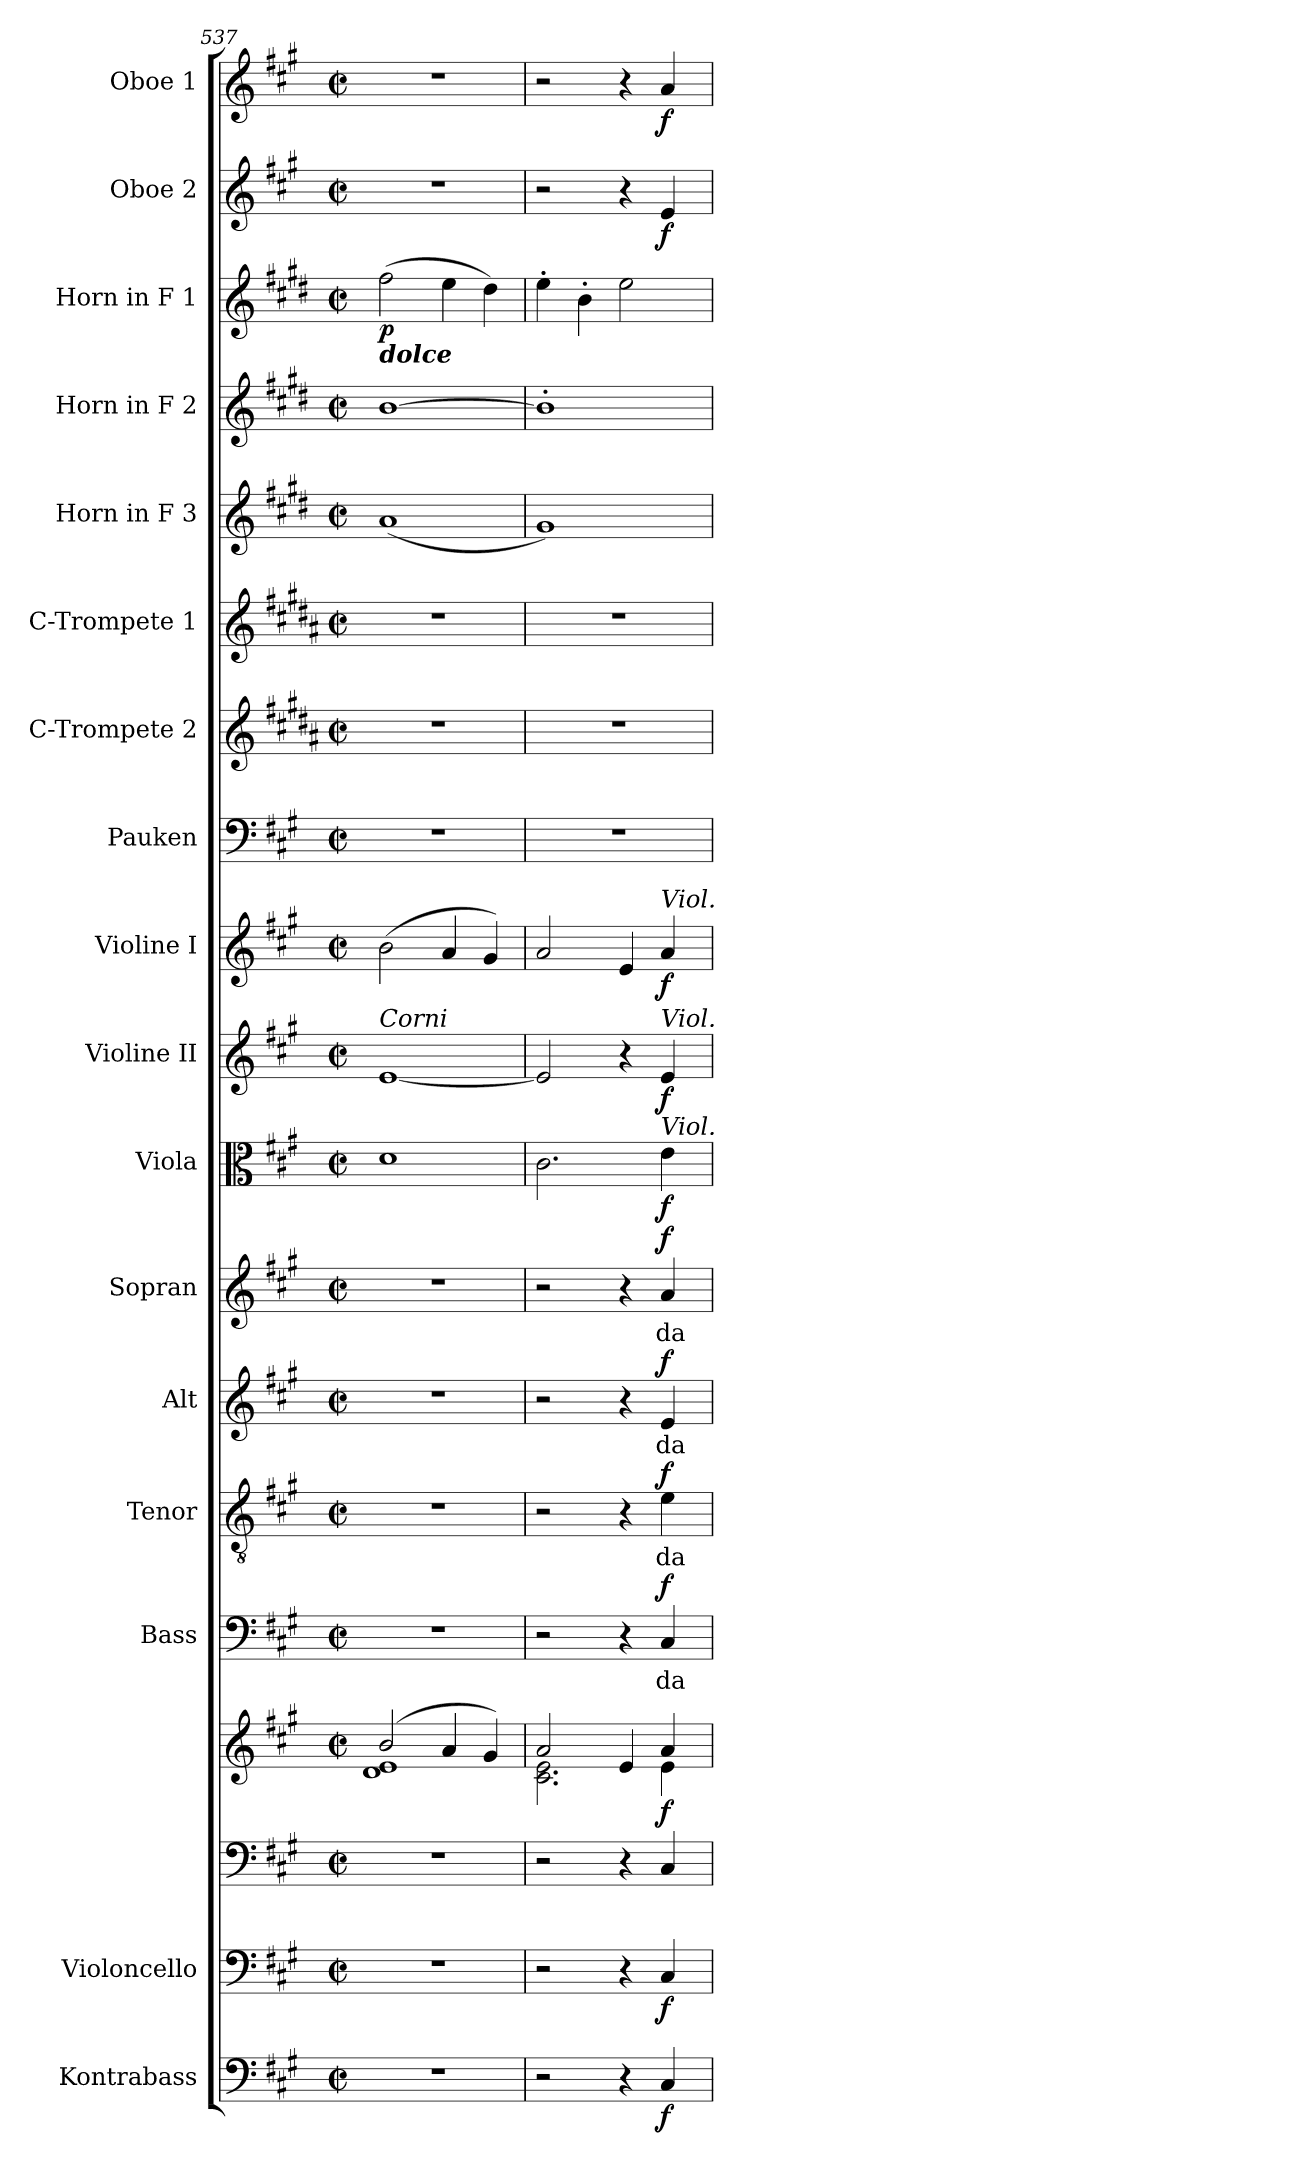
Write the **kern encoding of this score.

**kern	**dynam	**kern	**dynam	**kern	**kern	**dynam	**kern	**text	**dynam	**kern	**text	**dynam	**kern	**text	**dynam	**kern	**text	**dynam	**kern	**dynam	**kern	**dynam	**kern	**dynam	**kern	**kern	**kern	**kern	**kern	**kern	**dynam	**kern	**dynam	**kern	**dynam
*part18	*part18	*part17	*part17	*part16	*part16	*part16	*part15	*part15	*part15	*part14	*part14	*part14	*part13	*part13	*part13	*part12	*part12	*part12	*part11	*part11	*part10	*part10	*part9	*part9	*part8	*part7	*part6	*part5	*part4	*part3	*part3	*part2	*part2	*part1	*part1
*staff19	*staff19	*staff18	*staff18	*staff17	*staff16	*staff16/17	*staff15	*staff15	*staff15	*staff14	*staff14	*staff14	*staff13	*staff13	*staff13	*staff12	*staff12	*staff12	*staff11	*staff11	*staff10	*staff10	*staff9	*staff9	*staff8	*staff7	*staff6	*staff5	*staff4	*staff3	*staff3	*staff2	*staff2	*staff1	*staff1
*I"Kontrabass	*	*I"Violoncello	*	*	*	*	*I"Bass	*	*	*I"Tenor	*	*	*I"Alt	*	*	*I"Sopran	*	*	*I"Viola	*	*I"Violine II	*	*I"Violine I	*	*I"Pauken	*I"C-Trompete 2	*I"C-Trompete 1	*I"Horn in F 3	*I"Horn in F 2	*I"Horn in F 1	*	*I"Oboe 2	*	*I"Oboe 1	*
*I'Kb.	*	*I'Vc.	*	*	*	*	*I'B.	*	*	*I'T.	*	*	*I'A.	*	*	*I'S.	*	*	*I'Vla.	*	*I'Vl. II	*	*I'Vl. I	*	*I'Pk.	*I'C Trp. 2	*I'C Trp. 1	*	*	*	*	*I'Ob. 2	*	*I'Ob. 1	*
*clefF4	*	*clefF4	*	*clefF4	*clefG2	*	*clefF4	*	*	*clefGv2	*	*	*clefG2	*	*	*clefG2	*	*	*clefC3	*	*clefG2	*	*clefG2	*	*clefF4	*clefG2	*clefG2	*clefG2	*clefG2	*clefG2	*	*clefG2	*	*clefG2	*
*ITrd7c12	*	*	*	*	*	*	*	*	*	*	*	*	*	*	*	*	*	*	*	*	*	*	*	*	*	*ITrd1c2	*ITrd1c2	*ITrd4c7	*ITrd4c7	*ITrd4c7	*	*	*	*	*
*k[f#c#g#]	*	*k[f#c#g#]	*	*k[f#c#g#]	*k[f#c#g#]	*	*k[f#c#g#]	*	*	*k[f#c#g#]	*	*	*k[f#c#g#]	*	*	*k[f#c#g#]	*	*	*k[f#c#g#]	*	*k[f#c#g#]	*	*k[f#c#g#]	*	*k[f#c#g#]	*k[f#c#g#]	*k[f#c#g#]	*k[f#c#g#]	*k[f#c#g#]	*k[f#c#g#]	*	*k[f#c#g#]	*	*k[f#c#g#]	*
*A:	*	*A:	*	*A:	*A:	*	*A:	*	*	*A:	*	*	*A:	*	*	*A:	*	*	*A:	*	*A:	*	*A:	*	*A:	*A:	*A:	*A:	*A:	*A:	*	*A:	*	*A:	*
*M2/2	*	*M2/2	*	*M2/2	*M2/2	*	*M2/2	*	*	*M2/2	*	*	*M2/2	*	*	*M2/2	*	*	*M2/2	*	*M2/2	*	*M2/2	*	*M2/2	*M2/2	*M2/2	*M2/2	*M2/2	*M2/2	*	*M2/2	*	*M2/2	*
*met(c|)	*	*met(c|)	*	*met(c|)	*met(c|)	*	*met(c|)	*	*	*met(c|)	*	*	*met(c|)	*	*	*met(c|)	*	*	*met(c|)	*	*met(c|)	*	*met(c|)	*	*met(c|)	*met(c|)	*met(c|)	*met(c|)	*met(c|)	*met(c|)	*	*met(c|)	*	*met(c|)	*
=537	=537	=537	=537	=537	=537	=537	=537	=537	=537	=537	=537	=537	=537	=537	=537	=537	=537	=537	=537	=537	=537	=537	=537	=537	=537	=537	=537	=537	=537	=537	=537	=537	=537	=537	=537
*	*	*	*	*	*^	*	*	*	*	*	*	*	*	*	*	*	*	*	*	*	*	*	*	*	*	*	*	*	*	*	*	*	*	*	*
!	!	!	!	!	!	!	!	!	!	!	!	!	!	!	!	!	!	!	!	!	!	!	!	!	!	!	!	!	!	!	!LO:TX:b:Bi:t=dolce	!	!	!	!	!
!	!	!	!	!	!	!	!	!	!	!	!	!	!	!	!	!	!	!	!	!	!	!LO:TX:a:i:t=Corni	!	!	!	!	!	!	!	!	!	!	!	!	!	!
!	!	!	!	!	!	!	!	!	!	!	!	!	!	!	!	!	!	!	!	!	!	!	!	!	!	!	!	!	!	!	!	!LO:DY:b	!	!	!	!
1r	.	1r	.	1r	(2b/	1d 1e	.	1r	.	.	1r	.	.	1r	.	.	1r	.	.	1d	.	[1e	.	(>2b\	.	1r	1r	1r	(<1d	[1e	(>2b\	p	1r	.	1r	.
.	.	.	.	.	4a/	.	.	.	.	.	.	.	.	.	.	.	.	.	.	.	.	.	.	4a/	.	.	.	.	.	.	4a\	.	.	.	.	.
.	.	.	.	.	4g#/)	.	.	.	.	.	.	.	.	.	.	.	.	.	.	.	.	.	.	4g#/)	.	.	.	.	.	.	4g#\)	.	.	.	.	.
=538	=538	=538	=538	=538	=538	=538	=538	=538	=538	=538	=538	=538	=538	=538	=538	=538	=538	=538	=538	=538	=538	=538	=538	=538	=538	=538	=538	=538	=538	=538	=538	=538	=538	=538	=538	=538
2r	.	2r	.	2r	2a/	2.c#\ 2.e\	.	2r	.	.	2r	.	.	2r	.	.	2r	.	.	2.c#\	.	2e/]	.	2a/	.	1r	1r	1r	1c#)	1e'>]	4a'>\	.	2r	.	2r	.
.	.	.	.	.	.	.	.	.	.	.	.	.	.	.	.	.	.	.	.	.	.	.	.	.	.	.	.	.	.	.	4e'>\	.	.	.	.	.
4r	.	4r	.	4r	4e/	.	.	4r	.	.	4r	.	.	4r	.	.	4r	.	.	.	.	4r	.	4e/	.	.	.	.	.	.	2a\	.	4r	.	4r	.
!	!	!	!	!	!	!	!	!	!	!	!	!	!	!	!	!	!	!	!	!	!	!	!	!LO:TX:a:i:t=Viol.	!	!	!	!	!	!	!	!	!	!	!	!
!	!	!	!	!	!	!	!	!	!	!	!	!	!	!	!	!	!	!	!	!	!	!LO:TX:a:i:t=Viol.	!	!	!	!	!	!	!	!	!	!	!	!	!	!
!	!	!	!	!	!	!	!	!	!	!	!	!	!	!	!	!	!	!	!	!LO:TX:a:i:t=Viol.	!	!	!	!	!	!	!	!	!	!	!	!	!	!	!	!
!	!LO:DY:b	!	!LO:DY:b	!	!	!	!LO:DY:b	!	!LO:LY:b	!LO:DY:a	!	!LO:LY:b	!LO:DY:a	!	!LO:LY:b	!LO:DY:a	!	!LO:LY:b	!LO:DY:a	!	!LO:DY:b	!	!LO:DY:b	!	!LO:DY:b	!	!	!	!	!	!	!	!	!LO:DY:b	!	!LO:DY:b
4CC#/	f	4C#/	f	4C#/	4a/	4e\	f	4C#/	da	f	4e\	da	f	4e/	da	f	4a/	da	f	4e\	f	4e/	f	4a/	f	.	.	.	.	.	.	.	4e/	f	4a/	f
*	*	*	*	*	*v	*v	*	*	*	*	*	*	*	*	*	*	*	*	*	*	*	*	*	*	*	*	*	*	*	*	*	*	*	*	*	*
=	=	=	=	=	=	=	=	=	=	=	=	=	=	=	=	=	=	=	=	=	=	=	=	=	=	=	=	=	=	=	=	=	=	=	=
*-	*-	*-	*-	*-	*-	*-	*-	*-	*-	*-	*-	*-	*-	*-	*-	*-	*-	*-	*-	*-	*-	*-	*-	*-	*-	*-	*-	*-	*-	*-	*-	*-	*-	*-	*-
